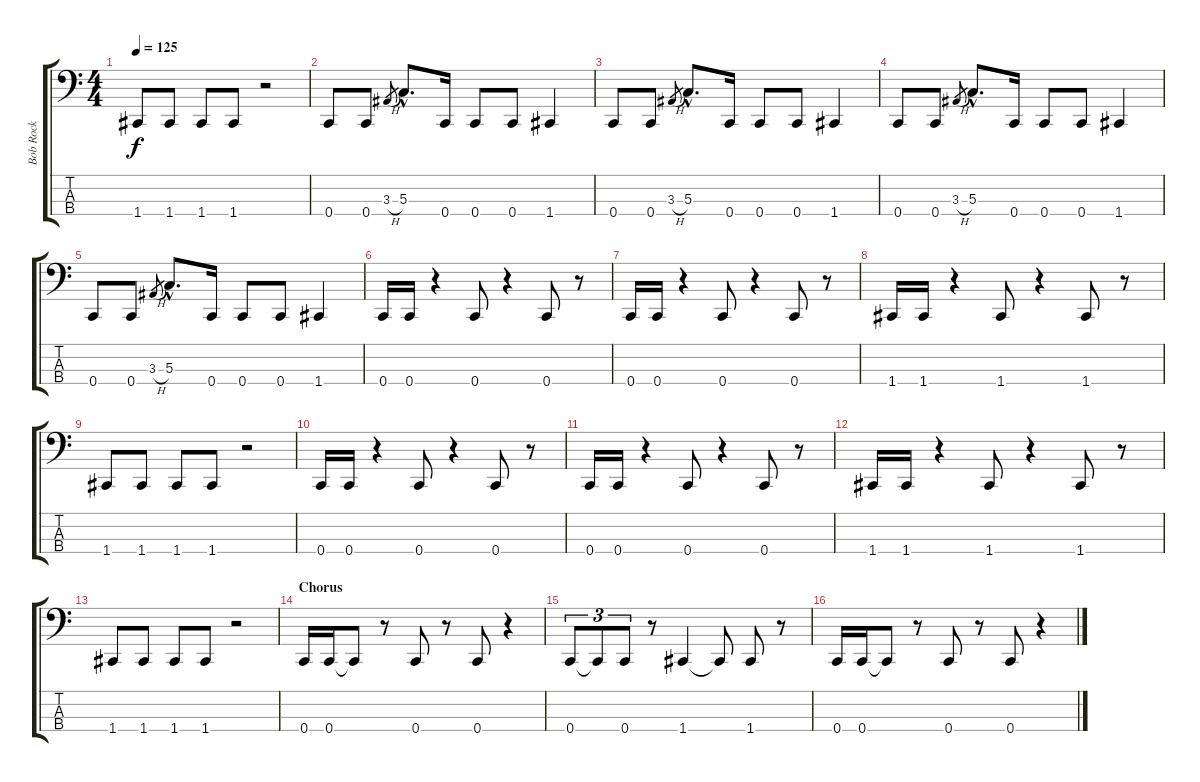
\track ("Bob Rock" "Bob Rock") {instrument electricbasspick}
\staff {score tabs}
\tuning (F2 C2 G1 C1) {hide}
\ts (4 4)
\tempo 125
\clef f4
\ks c
1.4.8{dy f} 1.4.8 1.4.8 1.4.8 r.2 |
0.4.8 0.4.8 3.3{h}.8{gr} 5.3{hac}.8{d} 0.4.16 0.4.8 0.4.8 1.4.4 |
0.4.8 0.4.8 3.3{h}.8{gr} 5.3{hac}.8{d} 0.4.16 0.4.8 0.4.8 1.4.4 |
0.4.8 0.4.8 3.3{h}.8{gr} 5.3{hac}.8{d} 0.4.16 0.4.8 0.4.8 1.4.4 |
0.4.8 0.4.8 3.3{h}.8{gr} 5.3{hac}.8{d} 0.4.16 0.4.8 0.4.8 1.4.4 |
0.4.16 0.4.16 r.4 0.4.8 r.4 0.4.8 r.8 |
0.4.16 0.4.16 r.4 0.4.8 r.4 0.4.8 r.8 |
1.4.16 1.4.16 r.4 1.4.8 r.4 1.4.8 r.8 |
1.4.8 1.4.8 1.4.8 1.4.8 r.2 |
0.4.16 0.4.16 r.4 0.4.8 r.4 0.4.8 r.8 |
0.4.16 0.4.16 r.4 0.4.8 r.4 0.4.8 r.8 |
1.4.16 1.4.16 r.4 1.4.8 r.4 1.4.8 r.8 |
1.4.8 1.4.8 1.4.8 1.4.8 r.2 |
\section ("" "Chorus")
0.4.16 0.4.16 0.4{t}.8 r.8 0.4.8 r.8 0.4.8 r.4 |
0.4.8{tu (3 2)} 0.4{t}.8{tu (3 2)} 0.4.8{tu (3 2)} r.8 1.4.4 1.4{t}.8 1.4.8 r.8 |
0.4.16 0.4.16 0.4{t}.8 r.8 0.4.8 r.8 0.4.8 r.4
